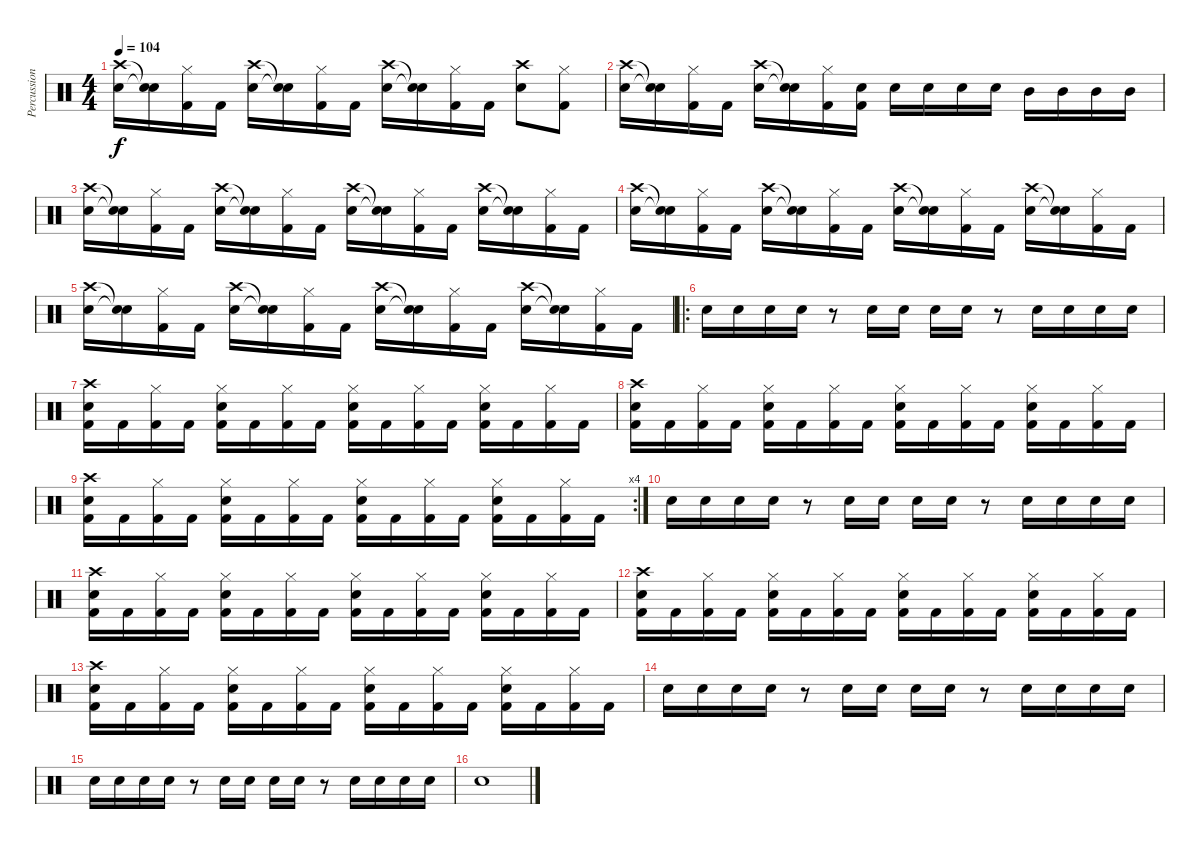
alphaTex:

\track ("Percussion" "Percussion") {instrument percussion}
\staff {score}
\articulation defaults
\ts (4 4)
\tempo 104
\clef neutral
\ks c
("Crash high (hit)" "Snare (hit) 2").16{dy f} ("Snare (hit)"{t} "Snare (hit)"{t}).16 ("Hi-Hat (closed)" "Kick (hit) 2").16 "Kick (hit) 2".16 ("Crash high (hit)" "Snare (hit) 2").16 ("Snare (hit)"{t} "Snare (hit)"{t}).16 ("Hi-Hat (closed)" "Kick (hit) 2").16 "Kick (hit) 2".16 ("Crash high (hit)" "Snare (hit) 2").16 ("Snare (hit)"{t} "Snare (hit)"{t}).16 ("Hi-Hat (closed)" "Kick (hit) 2").16 "Kick (hit) 2".16 ("Crash high (hit)" "Snare (hit) 2").8 ("Hi-Hat (closed)" "Kick (hit) 2").8 |
("Crash high (hit)" "Snare (hit) 2").16 ("Snare (hit)"{t} "Snare (hit)"{t}).16 ("Hi-Hat (closed)" "Kick (hit) 2").16 "Kick (hit) 2".16 ("Crash high (hit)" "Snare (hit) 2").16 ("Snare (hit)"{t} "Snare (hit)"{t}).16 ("Hi-Hat (closed)" "Kick (hit) 2").16 ("Snare (hit) 2" "Kick (hit) 2").16 "Snare (hit) 2".16 "Snare (hit) 2".16 "Snare (hit) 2".16 "Snare (hit) 2".16 "Mid Tom (hit)".16 "Mid Tom (hit)".16 "Mid Tom (hit)".16 "Mid Tom (hit)".16 |
("Crash high (hit)" "Snare (hit) 2").16 ("Snare (hit)"{t} "Snare (hit)"{t}).16 ("Hi-Hat (closed)" "Kick (hit) 2").16 "Kick (hit) 2".16 ("Crash high (hit)" "Snare (hit) 2").16 ("Snare (hit)"{t} "Snare (hit)"{t}).16 ("Hi-Hat (closed)" "Kick (hit) 2").16 "Kick (hit) 2".16 ("Crash high (hit)" "Snare (hit) 2").16 ("Snare (hit)"{t} "Snare (hit)"{t}).16 ("Hi-Hat (closed)" "Kick (hit) 2").16 "Kick (hit) 2".16 ("Crash high (hit)" "Snare (hit) 2").16 ("Snare (hit)"{t} "Snare (hit)"{t}).16 ("Hi-Hat (closed)" "Kick (hit) 2").16 "Kick (hit) 2".16 |
("Crash high (hit)" "Snare (hit) 2").16 ("Snare (hit)"{t} "Snare (hit)"{t}).16 ("Hi-Hat (closed)" "Kick (hit) 2").16 "Kick (hit) 2".16 ("Crash high (hit)" "Snare (hit) 2").16 ("Snare (hit)"{t} "Snare (hit)"{t}).16 ("Hi-Hat (closed)" "Kick (hit) 2").16 "Kick (hit) 2".16 ("Crash high (hit)" "Snare (hit) 2").16 ("Snare (hit)"{t} "Snare (hit)"{t}).16 ("Hi-Hat (closed)" "Kick (hit) 2").16 "Kick (hit) 2".16 ("Crash high (hit)" "Snare (hit) 2").16 ("Snare (hit)"{t} "Snare (hit)"{t}).16 ("Hi-Hat (closed)" "Kick (hit) 2").16 "Kick (hit) 2".16 |
("Crash high (hit)" "Snare (hit) 2").16 ("Snare (hit)"{t} "Snare (hit)"{t}).16 ("Hi-Hat (closed)" "Kick (hit) 2").16 "Kick (hit) 2".16 ("Crash high (hit)" "Snare (hit) 2").16 ("Snare (hit)"{t} "Snare (hit)"{t}).16 ("Hi-Hat (closed)" "Kick (hit) 2").16 "Kick (hit) 2".16 ("Crash high (hit)" "Snare (hit) 2").16 ("Snare (hit)"{t} "Snare (hit)"{t}).16 ("Hi-Hat (closed)" "Kick (hit) 2").16 "Kick (hit) 2".16 ("Crash high (hit)" "Snare (hit) 2").16 ("Snare (hit)"{t} "Snare (hit)"{t}).16 ("Hi-Hat (closed)" "Kick (hit) 2").16 "Kick (hit) 2".16 |
\ro "Snare (hit) 2".16 "Snare (hit) 2".16 "Snare (hit) 2".16 "Snare (hit) 2".16
r.8 "Snare (hit) 2".16 "Snare (hit) 2".16 "Snare (hit) 2".16 "Snare (hit) 2".16 r.8 "Snare (hit) 2".16 "Snare (hit) 2".16 "Snare (hit) 2".16 "Snare (hit) 2".16 |
("Crash high (hit)" "Snare (hit) 2" "Kick (hit) 2").16 "Kick (hit) 2".16 ("Hi-Hat (closed)" "Kick (hit) 2").16 "Kick (hit) 2".16 ("Hi-Hat (closed)" "Snare (hit) 2" "Kick (hit) 2").16 "Kick (hit) 2".16 ("Hi-Hat (closed)" "Kick (hit) 2").16 "Kick (hit) 2".16 ("Hi-Hat (closed)" "Snare (hit) 2" "Kick (hit) 2").16 "Kick (hit) 2".16 ("Hi-Hat (closed)" "Kick (hit) 2").16 "Kick (hit) 2".16 ("Hi-Hat (closed)" "Snare (hit) 2" "Kick (hit) 2").16 "Kick (hit) 2".16 ("Hi-Hat (closed)" "Kick (hit) 2").16 "Kick (hit) 2".16 |
("Crash high (hit)" "Snare (hit) 2" "Kick (hit) 2").16 "Kick (hit) 2".16 ("Hi-Hat (closed)" "Kick (hit) 2").16 "Kick (hit) 2".16 ("Hi-Hat (closed)" "Snare (hit) 2" "Kick (hit) 2").16 "Kick (hit) 2".16 ("Hi-Hat (closed)" "Kick (hit) 2").16 "Kick (hit) 2".16 ("Hi-Hat (closed)" "Snare (hit) 2" "Kick (hit) 2").16 "Kick (hit) 2".16 ("Hi-Hat (closed)" "Kick (hit) 2").16 "Kick (hit) 2".16 ("Hi-Hat (closed)" "Snare (hit) 2" "Kick (hit) 2").16 "Kick (hit) 2".16 ("Hi-Hat (closed)" "Kick (hit) 2").16 "Kick (hit) 2".16 |
\rc 4
("Crash high (hit)" "Snare (hit) 2" "Kick (hit) 2").16 "Kick (hit) 2".16 ("Hi-Hat (closed)" "Kick (hit) 2").16 "Kick (hit) 2".16 ("Hi-Hat (closed)" "Snare (hit) 2" "Kick (hit) 2").16 "Kick (hit) 2".16 ("Hi-Hat (closed)" "Kick (hit) 2").16 "Kick (hit) 2".16 ("Hi-Hat (closed)" "Snare (hit) 2" "Kick (hit) 2").16 "Kick (hit) 2".16 ("Hi-Hat (closed)" "Kick (hit) 2").16 "Kick (hit) 2".16 ("Hi-Hat (closed)" "Snare (hit) 2" "Kick (hit) 2").16 "Kick (hit) 2".16 ("Hi-Hat (closed)" "Kick (hit) 2").16 "Kick (hit) 2".16 |
"Snare (hit) 2".16 "Snare (hit) 2".16 "Snare (hit) 2".16 "Snare (hit) 2".16 r.8 "Snare (hit) 2".16 "Snare (hit) 2".16 "Snare (hit) 2".16 "Snare (hit) 2".16 r.8 "Snare (hit) 2".16 "Snare (hit) 2".16 "Snare (hit) 2".16 "Snare (hit) 2".16 |
("Crash high (hit)" "Snare (hit) 2" "Kick (hit) 2").16 "Kick (hit) 2".16 ("Hi-Hat (closed)" "Kick (hit) 2").16 "Kick (hit) 2".16 ("Hi-Hat (closed)" "Snare (hit) 2" "Kick (hit) 2").16 "Kick (hit) 2".16 ("Hi-Hat (closed)" "Kick (hit) 2").16 "Kick (hit) 2".16 ("Hi-Hat (closed)" "Snare (hit) 2" "Kick (hit) 2").16 "Kick (hit) 2".16 ("Hi-Hat (closed)" "Kick (hit) 2").16 "Kick (hit) 2".16 ("Hi-Hat (closed)" "Snare (hit) 2" "Kick (hit) 2").16 "Kick (hit) 2".16 ("Hi-Hat (closed)" "Kick (hit) 2").16 "Kick (hit) 2".16 |
("Crash high (hit)" "Snare (hit) 2" "Kick (hit) 2").16 "Kick (hit) 2".16 ("Hi-Hat (closed)" "Kick (hit) 2").16 "Kick (hit) 2".16 ("Hi-Hat (closed)" "Snare (hit) 2" "Kick (hit) 2").16 "Kick (hit) 2".16 ("Hi-Hat (closed)" "Kick (hit) 2").16 "Kick (hit) 2".16 ("Hi-Hat (closed)" "Snare (hit) 2" "Kick (hit) 2").16 "Kick (hit) 2".16 ("Hi-Hat (closed)" "Kick (hit) 2").16 "Kick (hit) 2".16 ("Hi-Hat (closed)" "Snare (hit) 2" "Kick (hit) 2").16 "Kick (hit) 2".16 ("Hi-Hat (closed)" "Kick (hit) 2").16 "Kick (hit) 2".16 |
("Crash high (hit)" "Snare (hit) 2" "Kick (hit) 2").16 "Kick (hit) 2".16 ("Hi-Hat (closed)" "Kick (hit) 2").16 "Kick (hit) 2".16 ("Hi-Hat (closed)" "Snare (hit) 2" "Kick (hit) 2").16 "Kick (hit) 2".16 ("Hi-Hat (closed)" "Kick (hit) 2").16 "Kick (hit) 2".16 ("Hi-Hat (closed)" "Snare (hit) 2" "Kick (hit) 2").16 "Kick (hit) 2".16 ("Hi-Hat (closed)" "Kick (hit) 2").16 "Kick (hit) 2".16 ("Hi-Hat (closed)" "Snare (hit) 2" "Kick (hit) 2").16 "Kick (hit) 2".16 ("Hi-Hat (closed)" "Kick (hit) 2").16 "Kick (hit) 2".16 |
"Snare (hit) 2".16 "Snare (hit) 2".16 "Snare (hit) 2".16 "Snare (hit) 2".16 r.8 "Snare (hit) 2".16 "Snare (hit) 2".16 "Snare (hit) 2".16 "Snare (hit) 2".16 r.8 "Snare (hit) 2".16 "Snare (hit) 2".16 "Snare (hit) 2".16 "Snare (hit) 2".16 |
"Snare (hit) 2".16 "Snare (hit) 2".16 "Snare (hit) 2".16 "Snare (hit) 2".16 r.8 "Snare (hit) 2".16 "Snare (hit) 2".16 "Snare (hit) 2".16 "Snare (hit) 2".16 r.8 "Snare (hit) 2".16 "Snare (hit) 2".16 "Snare (hit) 2".16 "Snare (hit) 2".16 |
"Snare (hit) 2".1
